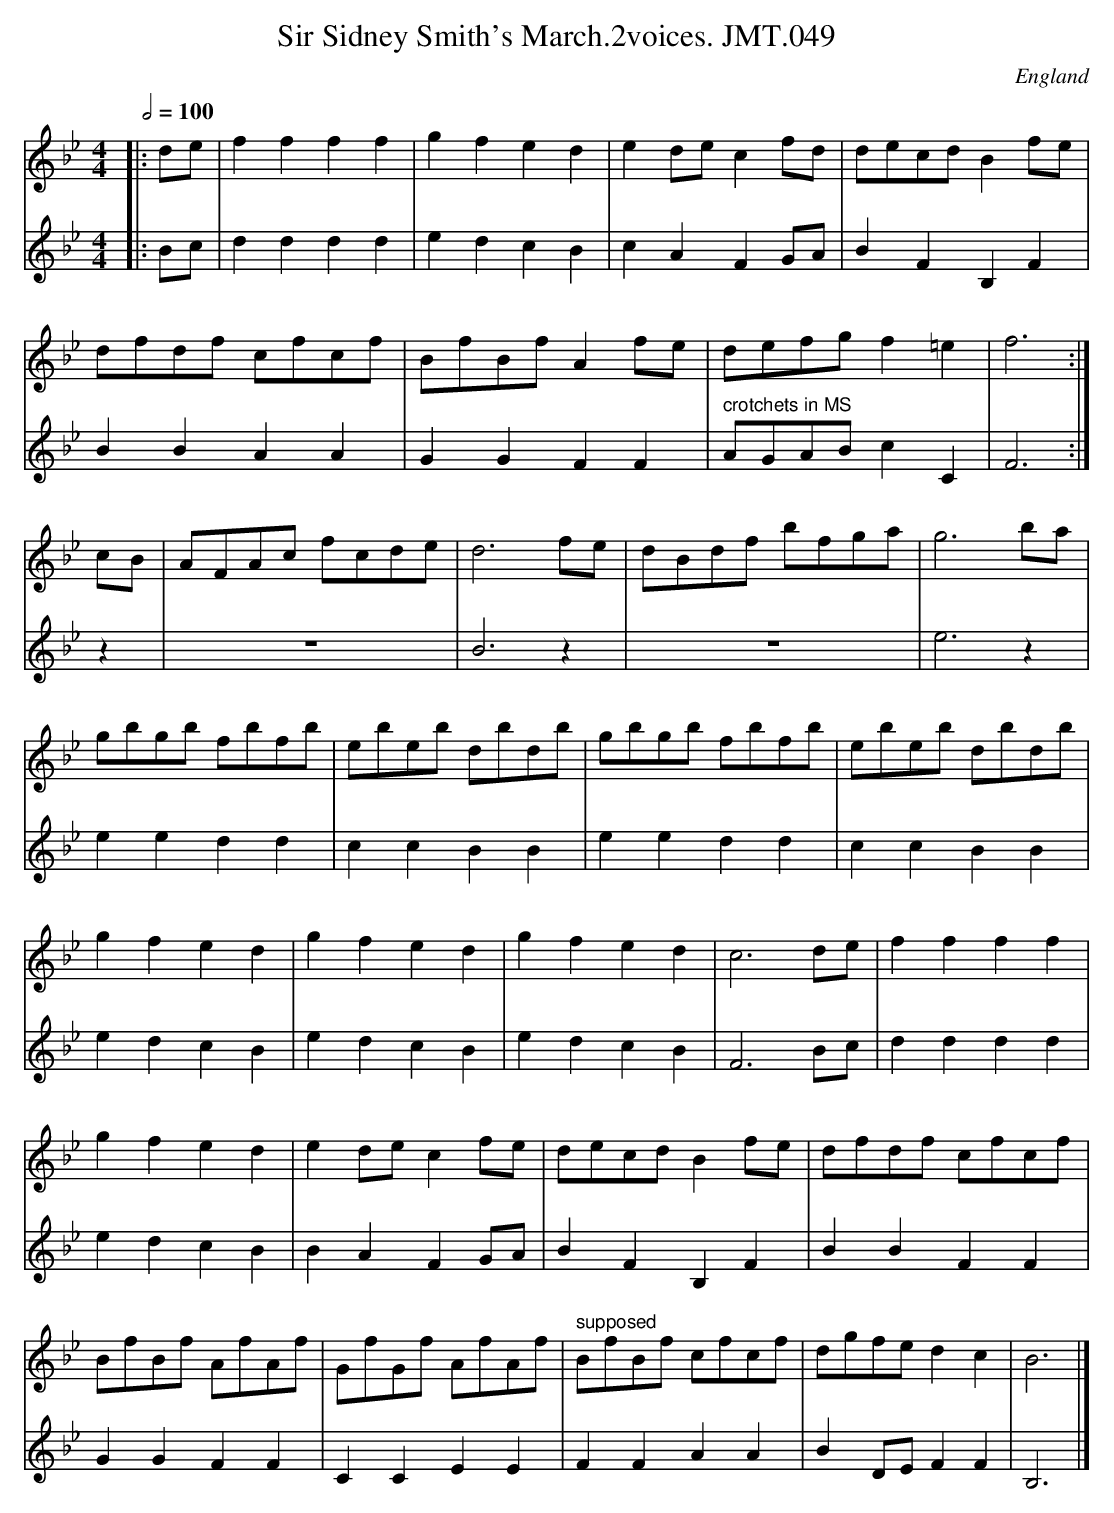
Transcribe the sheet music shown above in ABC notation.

X:1
T:Sir Sidney Smith's March.2voices. JMT.049
L:1/8
M:4/4
O:England
Q:1/2=100
K:Bb
[V:1]|:de|f2f2f2f2|g2f2e2d2|e2dec2fd|decdB2fe|!
[V:2]|:Bc|d2d2d2d2|e2d2c2B2|c2A2F2GA|B2F2B,2F2|!
[V:1]dfdf cfcf|BfBfA2fe|defgf2=e2|f6:|!
[V:2]B2B2A2A2|G2G2F2F2|" crotchets in MS"AGAB c2C2|F6:|!
[V:1]cB|AFAc fcde|d6fe|dBdf bfga|g6ba|!
[V:2]z2|z8|B6z2|z8|
[V:1]gbgb fbfb|ebeb dbdb|gbgb fbfb|ebeb dbdb|!
[V:2]e6z2|e2e2d2d2|c2c2B2B2|e2e2d2d2|!
[V:1]g2f2e2d2|g2f2e2d2|g2f2e2d2|c6de|f2f2f2f2|!
[V:2]c2c2B2B2|e2d2c2B2|e2d2c2B2|e2d2c2B2|F6Bc|d2d2d2d2|!
[V:1]g2f2e2d2|e2dec2fe|decdB2fe|dfdf cfcf|!
[V:2]e2d2c2B2|B2A2F2GA|B2F2B,2F2|B2B2F2F2|!
[V:1]BfBf AfAf|GfGf AfAf|" supposed"BfBf cfcf|dgfe d2c2|B6|]
[V:2]G2G2F2F2|C2C2E2E2|F2F2A2A2|B2DEF2F2|B,6|]
